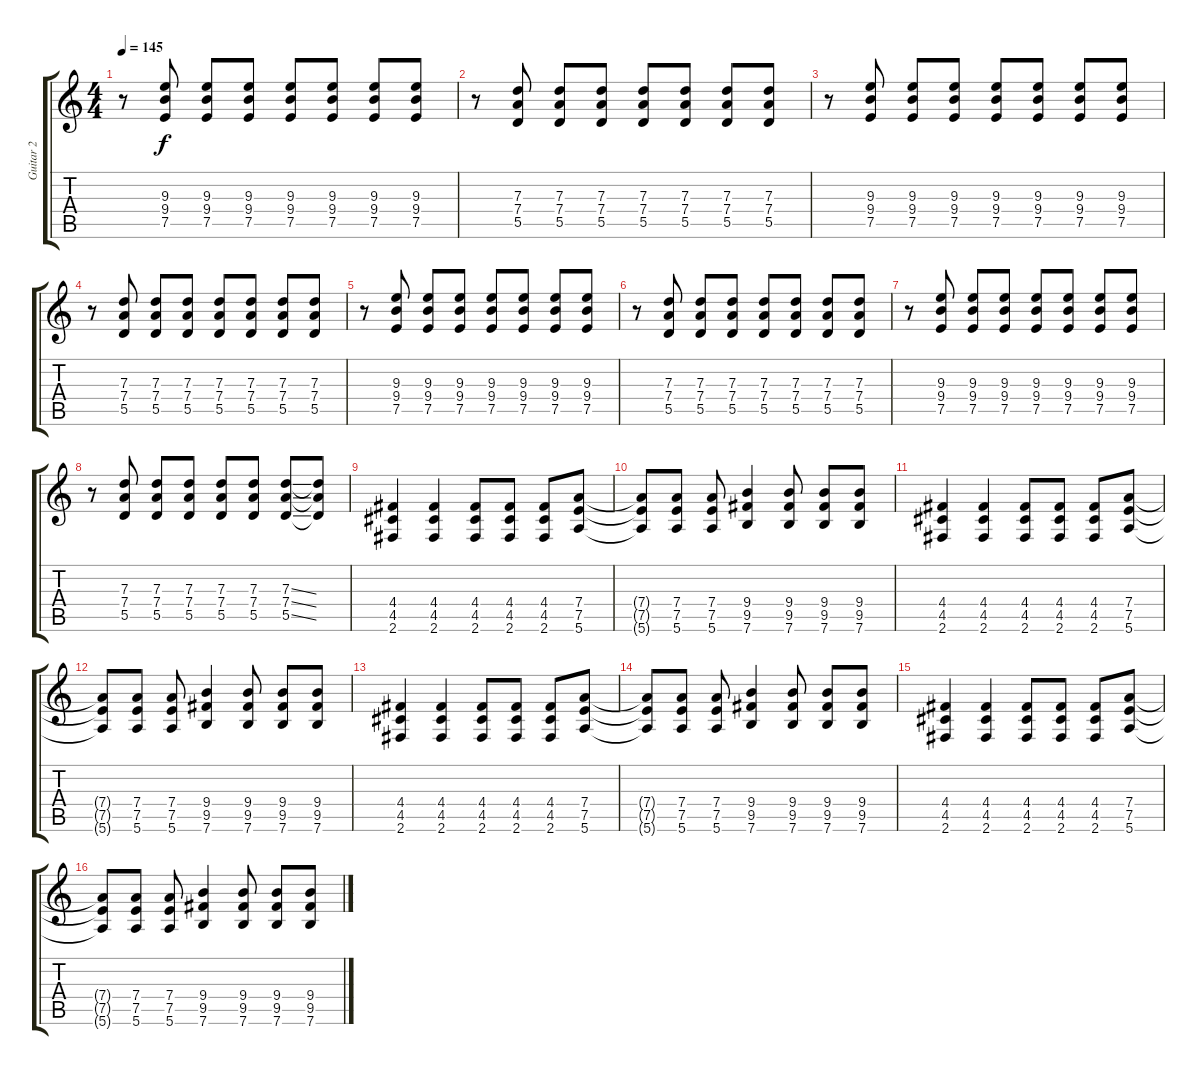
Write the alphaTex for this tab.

\track ("Guitar 2" "Guitar 2") {instrument overdrivenguitar}
\staff {score tabs}
\tuning (E4 B3 G3 D3 A2 E2) {hide}
\ts (4 4)
\tempo 145
\clef g2
\ks c
r.8{dy f} (9.3 9.4 7.5).8 (9.3 9.4 7.5).8 (9.3 9.4 7.5).8 (9.3 9.4 7.5).8 (9.3 9.4 7.5).8 (9.3 9.4 7.5).8 (9.3 9.4 7.5).8 |
r.8 (7.3 7.4 5.5).8 (7.3 7.4 5.5).8 (7.3 7.4 5.5).8 (7.3 7.4 5.5).8 (7.3 7.4 5.5).8 (7.3 7.4 5.5).8 (7.3 7.4 5.5).8 |
r.8 (9.3 9.4 7.5).8 (9.3 9.4 7.5).8 (9.3 9.4 7.5).8 (9.3 9.4 7.5).8 (9.3 9.4 7.5).8 (9.3 9.4 7.5).8 (9.3 9.4 7.5).8 |
r.8 (7.3 7.4 5.5).8 (7.3 7.4 5.5).8 (7.3 7.4 5.5).8 (7.3 7.4 5.5).8 (7.3 7.4 5.5).8 (7.3 7.4 5.5).8 (7.3 7.4 5.5).8 |
r.8 (9.3 9.4 7.5).8 (9.3 9.4 7.5).8 (9.3 9.4 7.5).8 (9.3 9.4 7.5).8 (9.3 9.4 7.5).8 (9.3 9.4 7.5).8 (9.3 9.4 7.5).8 |
r.8 (7.3 7.4 5.5).8 (7.3 7.4 5.5).8 (7.3 7.4 5.5).8 (7.3 7.4 5.5).8 (7.3 7.4 5.5).8 (7.3 7.4 5.5).8 (7.3 7.4 5.5).8 |
r.8 (9.3 9.4 7.5).8 (9.3 9.4 7.5).8 (9.3 9.4 7.5).8 (9.3 9.4 7.5).8 (9.3 9.4 7.5).8 (9.3 9.4 7.5).8 (9.3 9.4 7.5).8 |
r.8 (7.3 7.4 5.5).8 (7.3 7.4 5.5).8 (7.3 7.4 5.5).8 (7.3 7.4 5.5).8 (7.3 7.4 5.5).8 (7.3{ss} 7.4{ss} 5.5{ss}).8 (7.3{t} 7.4{t} 5.5{t}).8 |
(4.4 4.5 2.6).4 (4.4 4.5 2.6).4 (4.4 4.5 2.6).8 (4.4 4.5 2.6).8 (4.4 4.5 2.6).8 (7.4 7.5 5.6).8 |
(7.4{t} 7.5{t} 5.6{t}).8 (7.4 7.5 5.6).8 (7.4 7.5 5.6).8 (9.4 9.5 7.6).4 (9.4 9.5 7.6).8 (9.4 9.5 7.6).8 (9.4 9.5 7.6).8 |
(4.4 4.5 2.6).4 (4.4 4.5 2.6).4 (4.4 4.5 2.6).8 (4.4 4.5 2.6).8 (4.4 4.5 2.6).8 (7.4 7.5 5.6).8 |
(7.4{t} 7.5{t} 5.6{t}).8 (7.4 7.5 5.6).8 (7.4 7.5 5.6).8 (9.4 9.5 7.6).4 (9.4 9.5 7.6).8 (9.4 9.5 7.6).8 (9.4 9.5 7.6).8 |
(4.4 4.5 2.6).4 (4.4 4.5 2.6).4 (4.4 4.5 2.6).8 (4.4 4.5 2.6).8 (4.4 4.5 2.6).8 (7.4 7.5 5.6).8 |
(7.4{t} 7.5{t} 5.6{t}).8 (7.4 7.5 5.6).8 (7.4 7.5 5.6).8 (9.4 9.5 7.6).4 (9.4 9.5 7.6).8 (9.4 9.5 7.6).8 (9.4 9.5 7.6).8 |
(4.4 4.5 2.6).4 (4.4 4.5 2.6).4 (4.4 4.5 2.6).8 (4.4 4.5 2.6).8 (4.4 4.5 2.6).8 (7.4 7.5 5.6).8 |
(7.4{t} 7.5{t} 5.6{t}).8 (7.4 7.5 5.6).8 (7.4 7.5 5.6).8 (9.4 9.5 7.6).4 (9.4 9.5 7.6).8 (9.4 9.5 7.6).8 (9.4 9.5 7.6).8
